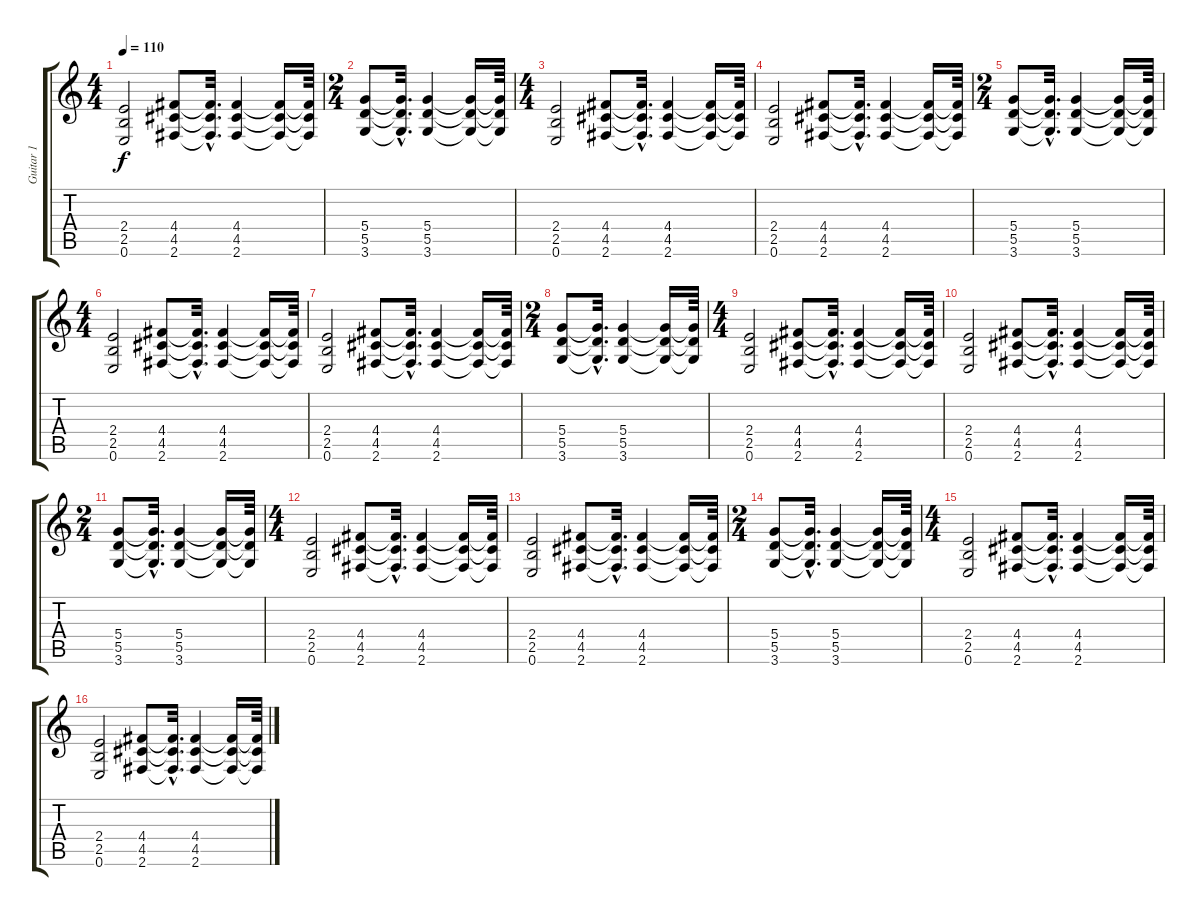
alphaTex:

\track ("Guitar 1" "Guitar 1") {instrument distortionguitar}
\staff {score tabs}
\tuning (E4 B3 G3 D3 A2 E2) {hide}
\ts (4 4)
\tempo 110
\clef g2
\ks c
(2.4 2.5 0.6).2{dy f} (4.4 4.5 2.6).8 (4.4{hac t} 4.5{hac t} 2.6{hac t}).32{d} (4.4 4.5 2.6).4 (4.4{t} 4.5{t} 2.6{t}).16 (4.4{t} 4.5{t} 2.6{t}).64 |
\ts (2 4)
(5.4 5.5 3.6).8 (5.4{hac t} 5.5{hac t} 3.6{hac t}).32{d} (5.4 5.5 3.6).4 (5.4{t} 5.5{t} 3.6{t}).16 (5.4{t} 5.5{t} 3.6{t}).64 |
\ts (4 4)
(2.4 2.5 0.6).2 (4.4 4.5 2.6).8 (4.4{hac t} 4.5{hac t} 2.6{hac t}).32{d} (4.4 4.5 2.6).4 (4.4{t} 4.5{t} 2.6{t}).16 (4.4{t} 4.5{t} 2.6{t}).64 |
(2.4 2.5 0.6).2 (4.4 4.5 2.6).8 (4.4{hac t} 4.5{hac t} 2.6{hac t}).32{d} (4.4 4.5 2.6).4 (4.4{t} 4.5{t} 2.6{t}).16 (4.4{t} 4.5{t} 2.6{t}).64 |
\ts (2 4)
(5.4 5.5 3.6).8 (5.4{hac t} 5.5{hac t} 3.6{hac t}).32{d} (5.4 5.5 3.6).4 (5.4{t} 5.5{t} 3.6{t}).16 (5.4{t} 5.5{t} 3.6{t}).64 |
\ts (4 4)
(2.4 2.5 0.6).2 (4.4 4.5 2.6).8 (4.4{hac t} 4.5{hac t} 2.6{hac t}).32{d} (4.4 4.5 2.6).4 (4.4{t} 4.5{t} 2.6{t}).16 (4.4{t} 4.5{t} 2.6{t}).64 |
(2.4 2.5 0.6).2 (4.4 4.5 2.6).8 (4.4{hac t} 4.5{hac t} 2.6{hac t}).32{d} (4.4 4.5 2.6).4 (4.4{t} 4.5{t} 2.6{t}).16 (4.4{t} 4.5{t} 2.6{t}).64 |
\ts (2 4)
(5.4 5.5 3.6).8 (5.4{hac t} 5.5{hac t} 3.6{hac t}).32{d} (5.4 5.5 3.6).4 (5.4{t} 5.5{t} 3.6{t}).16 (5.4{t} 5.5{t} 3.6{t}).64 |
\ts (4 4)
(2.4 2.5 0.6).2 (4.4 4.5 2.6).8 (4.4{hac t} 4.5{hac t} 2.6{hac t}).32{d} (4.4 4.5 2.6).4 (4.4{t} 4.5{t} 2.6{t}).16 (4.4{t} 4.5{t} 2.6{t}).64 |
(2.4 2.5 0.6).2 (4.4 4.5 2.6).8 (4.4{hac t} 4.5{hac t} 2.6{hac t}).32{d} (4.4 4.5 2.6).4 (4.4{t} 4.5{t} 2.6{t}).16 (4.4{t} 4.5{t} 2.6{t}).64 |
\ts (2 4)
(5.4 5.5 3.6).8 (5.4{hac t} 5.5{hac t} 3.6{hac t}).32{d} (5.4 5.5 3.6).4 (5.4{t} 5.5{t} 3.6{t}).16 (5.4{t} 5.5{t} 3.6{t}).64 |
\ts (4 4)
(2.4 2.5 0.6).2 (4.4 4.5 2.6).8 (4.4{hac t} 4.5{hac t} 2.6{hac t}).32{d} (4.4 4.5 2.6).4 (4.4{t} 4.5{t} 2.6{t}).16 (4.4{t} 4.5{t} 2.6{t}).64 |
(2.4 2.5 0.6).2 (4.4 4.5 2.6).8 (4.4{hac t} 4.5{hac t} 2.6{hac t}).32{d} (4.4 4.5 2.6).4 (4.4{t} 4.5{t} 2.6{t}).16 (4.4{t} 4.5{t} 2.6{t}).64 |
\ts (2 4)
(5.4 5.5 3.6).8 (5.4{hac t} 5.5{hac t} 3.6{hac t}).32{d} (5.4 5.5 3.6).4 (5.4{t} 5.5{t} 3.6{t}).16 (5.4{t} 5.5{t} 3.6{t}).64 |
\ts (4 4)
(2.4 2.5 0.6).2 (4.4 4.5 2.6).8 (4.4{hac t} 4.5{hac t} 2.6{hac t}).32{d} (4.4 4.5 2.6).4 (4.4{t} 4.5{t} 2.6{t}).16 (4.4{t} 4.5{t} 2.6{t}).64 |
(2.4 2.5 0.6).2 (4.4 4.5 2.6).8 (4.4{hac t} 4.5{hac t} 2.6{hac t}).32{d} (4.4 4.5 2.6).4 (4.4{t} 4.5{t} 2.6{t}).16 (4.4{t} 4.5{t} 2.6{t}).64
